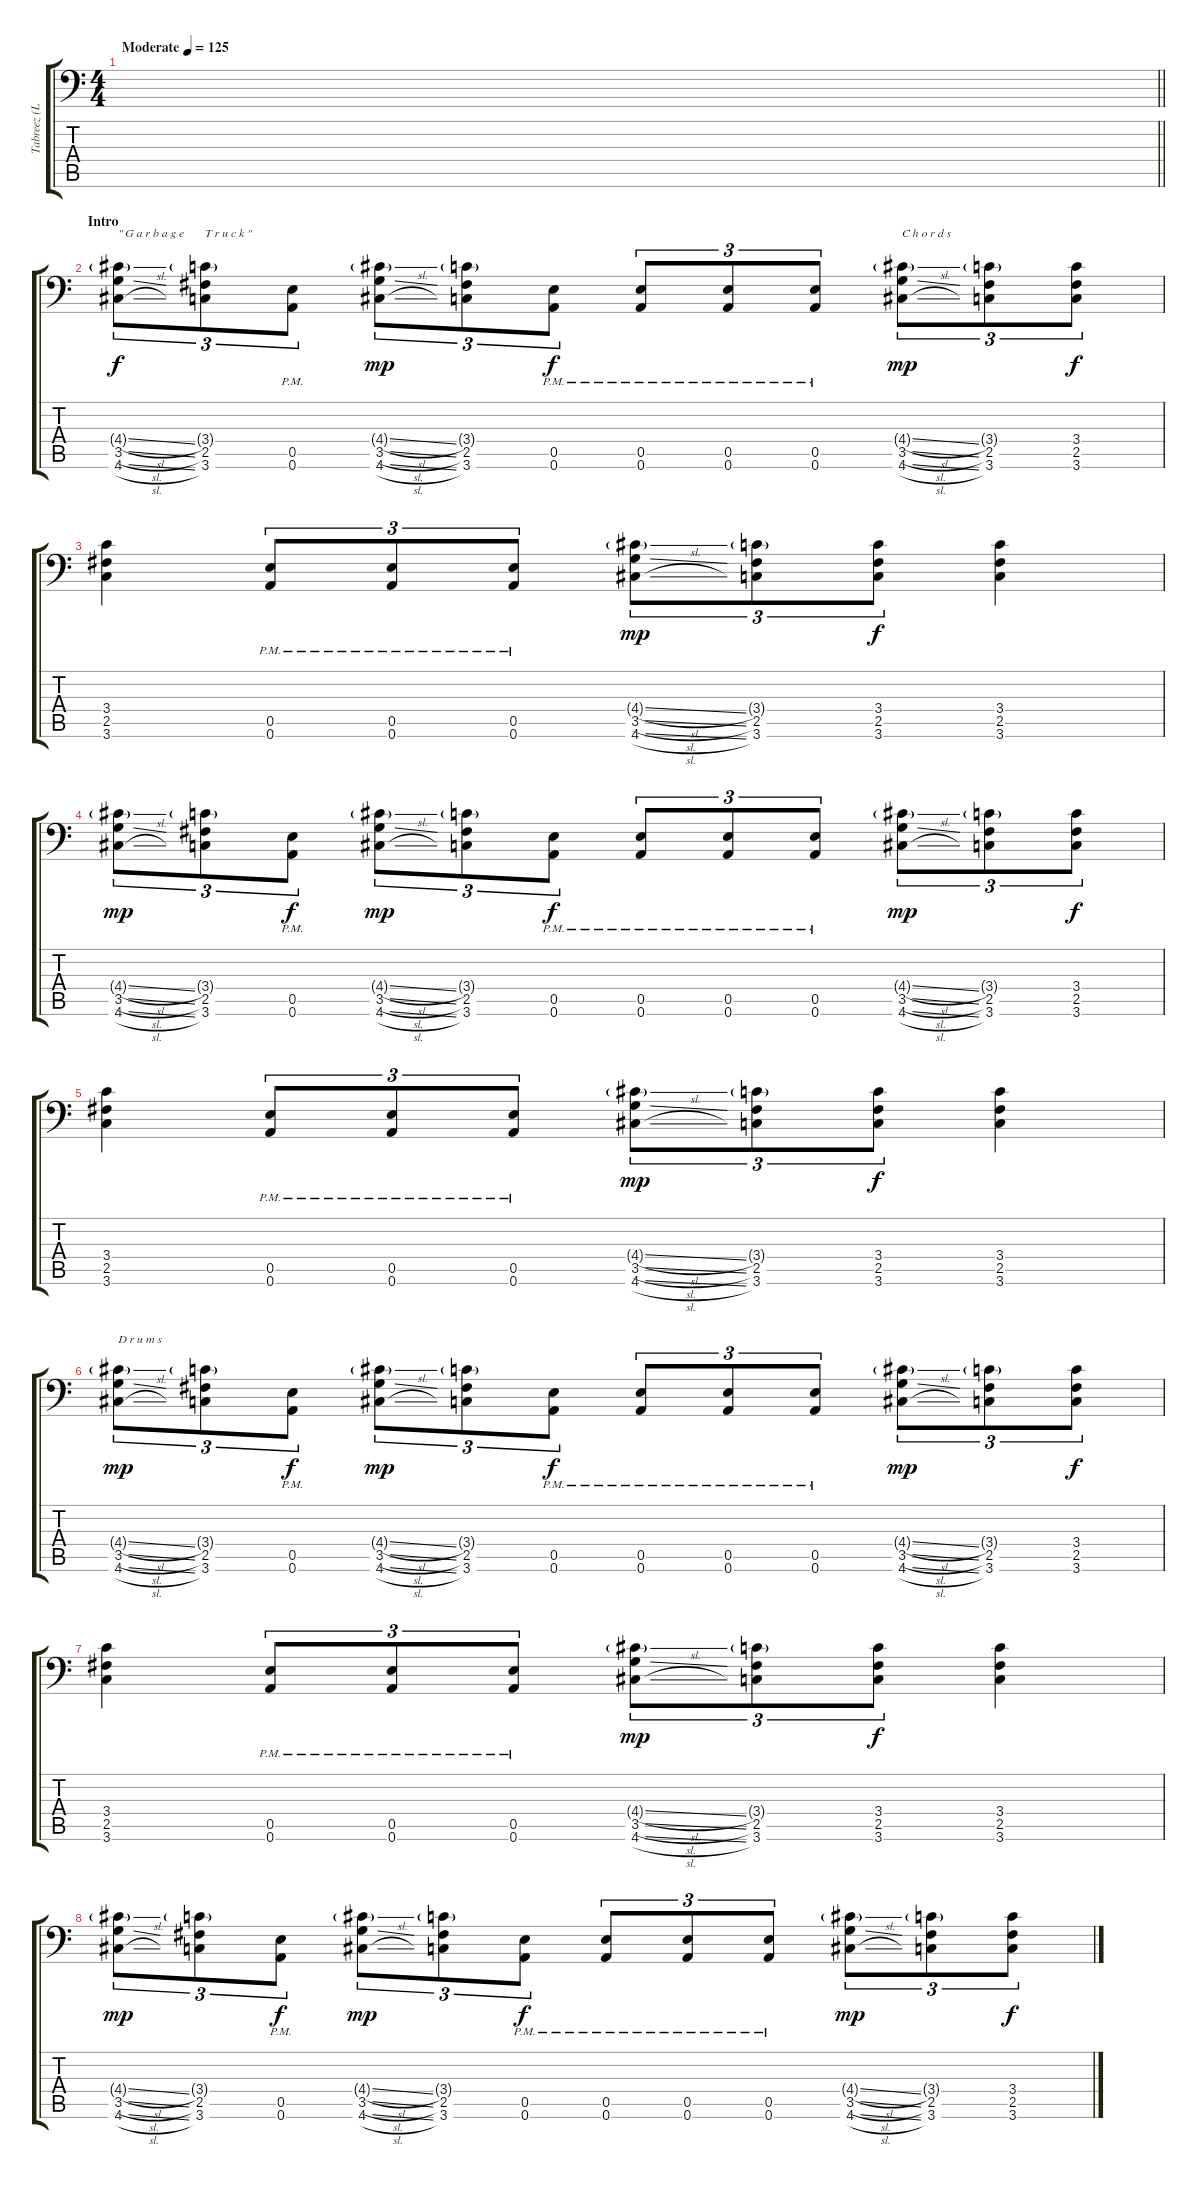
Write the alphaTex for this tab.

\track ("Tabreez (Left)" "Tabreez (L") {instrument distortionguitar}
\staff {score tabs}
\tuning (B3 Gb3 D3 A2 E2 A1) {hide}
\ts (4 4)
\tempo (125 "Moderate")
\clef f4
\barLineRight lightlight
\ks c
|
\section ("" "Intro")
(4.4{sl g} 3.5{sl} 4.6{sl}).8{tu (3 2) txt "\" G a r b a g e       T r u c k \"       "} (3.4{g} 2.5 3.6).8{tu (3 2)} (0.5{pm} 0.6{pm}).8{tu (3 2) dy f} (4.4{sl g} 3.5{sl} 4.6{sl}).8{tu (3 2) dy mp} (3.4{g} 2.5 3.6).8{tu (3 2)} (0.5{pm} 0.6{pm}).8{tu (3 2) dy f} (0.5{pm} 0.6{pm}).8{tu (3 2)} (0.5{pm} 0.6{pm}).8{tu (3 2)} (0.5{pm} 0.6{pm}).8{tu (3 2)} (4.4{sl g} 3.5{sl} 4.6{sl}).8{tu (3 2) txt "C h o r d s" dy mp} (3.4{g} 2.5 3.6).8{tu (3 2)} (3.4 2.5 3.6).8{tu (3 2) dy f} |
(3.4 2.5 3.6).4 (0.5{pm} 0.6{pm}).8{tu (3 2)} (0.5{pm} 0.6{pm}).8{tu (3 2)} (0.5{pm} 0.6{pm}).8{tu (3 2)} (4.4{sl g} 3.5{sl} 4.6{sl}).8{tu (3 2) dy mp} (3.4{g} 2.5 3.6).8{tu (3 2)} (3.4 2.5 3.6).8{tu (3 2) dy f} (3.4 2.5 3.6).4 |
(4.4{sl g} 3.5{sl} 4.6{sl}).8{tu (3 2) dy mp} (3.4{g} 2.5 3.6).8{tu (3 2)} (0.5{pm} 0.6{pm}).8{tu (3 2) dy f} (4.4{sl g} 3.5{sl} 4.6{sl}).8{tu (3 2) dy mp} (3.4{g} 2.5 3.6).8{tu (3 2)} (0.5{pm} 0.6{pm}).8{tu (3 2) dy f} (0.5{pm} 0.6{pm}).8{tu (3 2)} (0.5{pm} 0.6{pm}).8{tu (3 2)} (0.5{pm} 0.6{pm}).8{tu (3 2)} (4.4{sl g} 3.5{sl} 4.6{sl}).8{tu (3 2) dy mp} (3.4{g} 2.5 3.6).8{tu (3 2)} (3.4 2.5 3.6).8{tu (3 2) dy f} |
(3.4 2.5 3.6).4 (0.5{pm} 0.6{pm}).8{tu (3 2)} (0.5{pm} 0.6{pm}).8{tu (3 2)} (0.5{pm} 0.6{pm}).8{tu (3 2)} (4.4{sl g} 3.5{sl} 4.6{sl}).8{tu (3 2) dy mp} (3.4{g} 2.5 3.6).8{tu (3 2)} (3.4 2.5 3.6).8{tu (3 2) dy f} (3.4 2.5 3.6).4 |
(4.4{sl g} 3.5{sl} 4.6{sl}).8{tu (3 2) txt "D r u m s " dy mp} (3.4{g} 2.5 3.6).8{tu (3 2)} (0.5{pm} 0.6{pm}).8{tu (3 2) dy f} (4.4{sl g} 3.5{sl} 4.6{sl}).8{tu (3 2) dy mp} (3.4{g} 2.5 3.6).8{tu (3 2)} (0.5{pm} 0.6{pm}).8{tu (3 2) dy f} (0.5{pm} 0.6{pm}).8{tu (3 2)} (0.5{pm} 0.6{pm}).8{tu (3 2)} (0.5{pm} 0.6{pm}).8{tu (3 2)} (4.4{sl g} 3.5{sl} 4.6{sl}).8{tu (3 2) dy mp} (3.4{g} 2.5 3.6).8{tu (3 2)} (3.4 2.5 3.6).8{tu (3 2) dy f} |
(3.4 2.5 3.6).4 (0.5{pm} 0.6{pm}).8{tu (3 2)} (0.5{pm} 0.6{pm}).8{tu (3 2)} (0.5{pm} 0.6{pm}).8{tu (3 2)} (4.4{sl g} 3.5{sl} 4.6{sl}).8{tu (3 2) dy mp} (3.4{g} 2.5 3.6).8{tu (3 2)} (3.4 2.5 3.6).8{tu (3 2) dy f} (3.4 2.5 3.6).4 |
(4.4{sl g} 3.5{sl} 4.6{sl}).8{tu (3 2) dy mp} (3.4{g} 2.5 3.6).8{tu (3 2)} (0.5{pm} 0.6{pm}).8{tu (3 2) dy f} (4.4{sl g} 3.5{sl} 4.6{sl}).8{tu (3 2) dy mp} (3.4{g} 2.5 3.6).8{tu (3 2)} (0.5{pm} 0.6{pm}).8{tu (3 2) dy f} (0.5{pm} 0.6{pm}).8{tu (3 2)} (0.5{pm} 0.6{pm}).8{tu (3 2)} (0.5{pm} 0.6{pm}).8{tu (3 2)} (4.4{sl g} 3.5{sl} 4.6{sl}).8{tu (3 2) dy mp} (3.4{g} 2.5 3.6).8{tu (3 2)} (3.4 2.5 3.6).8{tu (3 2) dy f}
